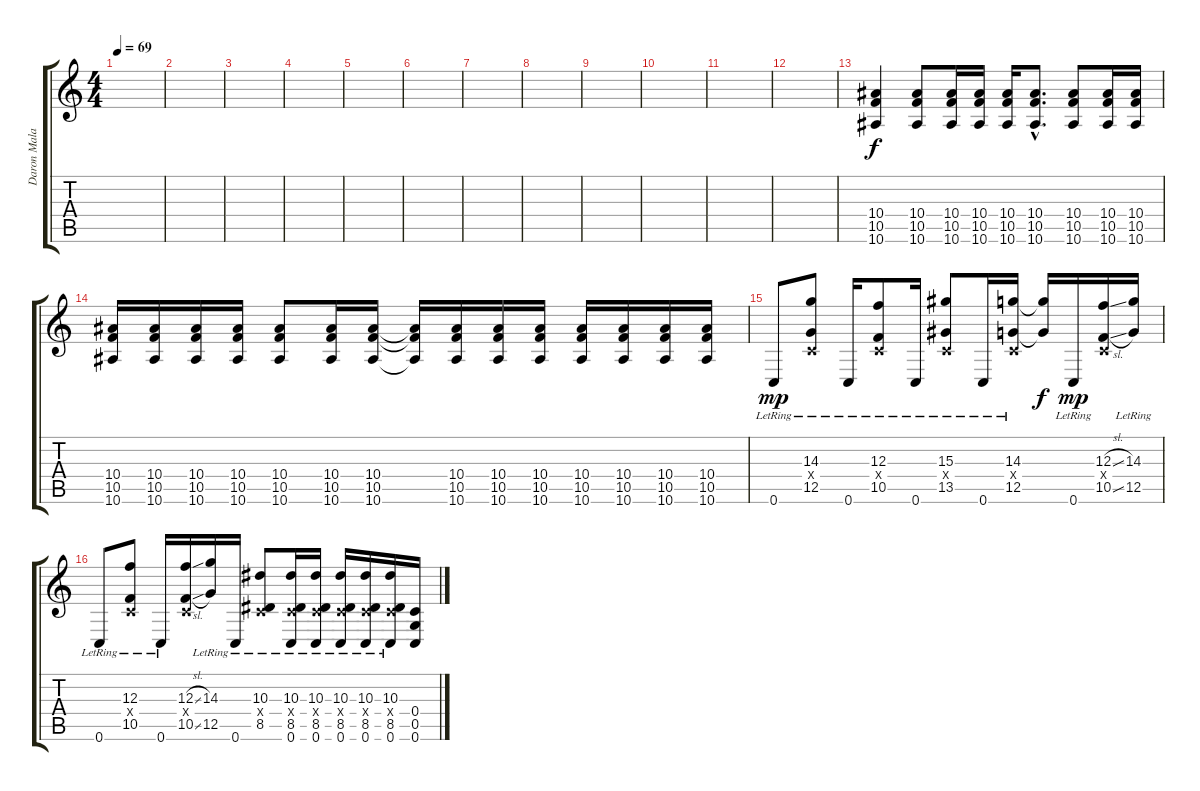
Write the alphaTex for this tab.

\track ("Daron Malakian (Guitar 2)" "Daron Mala") {instrument distortionguitar}
\staff {score tabs}
\tuning (D4 A3 F3 C3 G2 C2) {hide}
\ts (4 4)
\tempo 69
\clef g2
\ks c
|
|
|
|
|
|
|
|
|
|
|
|
(10.4 10.5 10.6).4 (10.4 10.5 10.6).8 (10.4 10.5 10.6).16 (10.4 10.5 10.6).16 (10.4 10.5 10.6).16 (10.4{hac} 10.5{hac} 10.6{hac}).8{d} (10.4 10.5 10.6).8 (10.4 10.5 10.6).16 (10.4 10.5 10.6).16 |
(10.4 10.5 10.6).16 (10.4 10.5 10.6).16 (10.4 10.5 10.6).16 (10.4 10.5 10.6).16 (10.4 10.5 10.6).8 (10.4 10.5 10.6).16 (10.4 10.5 10.6).16 (10.4{t} 10.5{t} 10.6{t}).16 (10.4 10.5 10.6).16 (10.4 10.5 10.6).16 (10.4 10.5 10.6).16 (10.4 10.5 10.6).16 (10.4 10.5 10.6).16 (10.4 10.5 10.6).16 (10.4 10.5 10.6).16 |
0.6{lr}.8{dy mp instrument overdrivenguitar} (14.3{lr} 0.4{x} 12.5{lr}).8 0.6{lr}.16 (12.3{lr} 0.4{x} 10.5{lr}).8 0.6{lr}.16 (15.3{lr} 0.4{x} 13.5).8 0.6{lr}.16 (14.3{lr} 0.4{x} 12.5{lr}).16 (14.3{t} 12.5{t}).16{dy f} 0.6{lr}.16{dy mp} (12.3{sl} 0.4{x} 10.5{sl}).16 (14.3{lr} 12.5{lr}).16 |
0.6{lr}.8 (12.3{lr} 0.4{x} 10.5{lr}).8 0.6{lr}.16 (12.3{sl} 0.4{x} 10.5{sl}).16 (14.3{lr} 12.5{lr}).16 0.6{lr}.16 (10.3{lr} 0.4{x} 8.5{lr}).8 (10.3{lr} 0.4{x} 8.5{lr} 0.6{lr}).16 (10.3{lr} 0.4{x} 8.5{lr} 0.6{lr}).16 (10.3{lr} 0.4{x} 8.5{lr} 0.6{lr}).16 (10.3{lr} 0.4{x} 8.5{lr} 0.6{lr}).16 (10.3{lr} 0.4{x} 8.5{lr} 0.6{lr}).16 (0.4 0.5 0.6).16
